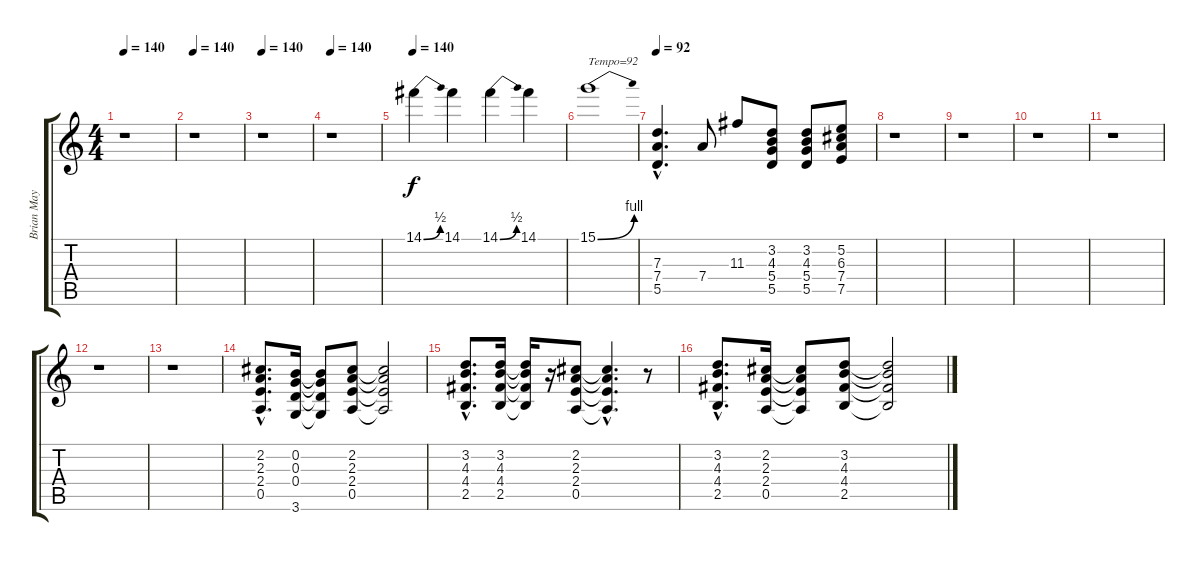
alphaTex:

\track ("Brian May Gtr 2" "Brian May ") {instrument overdrivenguitar}
\staff {score tabs}
\tuning (E4 B3 G3 D3 A2 E2) {hide}
\ts (4 4)
\tempo 140
\clef g2
\ks c
r.1{dy f} |
\tempo 140
r.1 |
\tempo 140
r.1 |
\tempo 140
r.1 |
\tempo 140
14.1{be (bend 0 0 60 2)}.4 14.1.4 14.1{be (bend 0 0 60 2)}.4 14.1.4 |
15.1{be (bend 0 0 60 4)}.1{txt "Tempo=92"} |
\tempo 92
(7.3{hac} 7.4{hac} 5.5{hac}).4{d} 7.4.8 11.3.8 (3.2 4.3 5.4 5.5).8 (3.2 4.3 5.4 5.5).8 (5.2 6.3 7.4 7.5).8 |
r.1 |
r.1 |
r.1 |
r.1 |
r.1 |
r.1 |
(2.2{hac} 2.3{hac} 2.4{hac} 0.5{hac}).8{d} (0.2 0.3 0.4 3.6).16 (0.2{t} 0.3{t} 0.4{t} 3.6{t}).8 (2.2 2.3 2.4 0.5).8 (2.2{t} 2.3{t} 2.4{t} 0.5{t}).2 |
(3.2{hac} 4.3{hac} 4.4{hac} 2.5{hac}).8{d} (3.2 4.3 4.4 2.5).16 (3.2{t} 4.3{t} 4.4{t} 2.5{t}).16 r.16 (2.2 2.3 2.4 0.5).8 (2.2{hac t} 2.3{hac t} 2.4{hac t} 0.5{hac t}).4{d} r.8 |
(3.2{hac} 4.3{hac} 4.4{hac} 2.5{hac}).8{d} (2.2 2.3 2.4 0.5).16 (2.2{t} 2.3{t} 2.4{t} 0.5{t}).8 (3.2 4.3 4.4 2.5).8 (3.2{t} 4.3{t} 4.4{t} 2.5{t}).2
